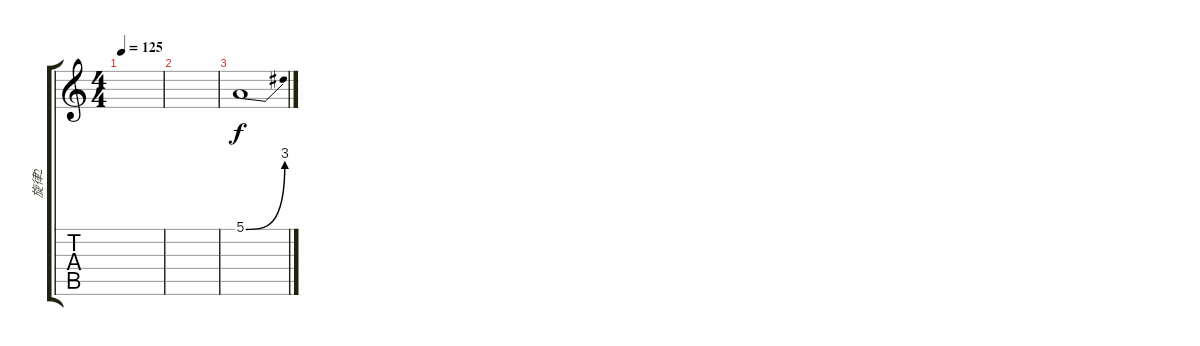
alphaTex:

\track ("旋律2" "旋律2") {instrument flute}
\staff {score tabs}
\tuning (E4 B3 G3 D3 A2 E2) {hide}
\ts (4 4)
\tempo 125
\clef g2
\ks c
|
|
5.1{be (bend 0 0 60 12)}.1{instrument applause}
